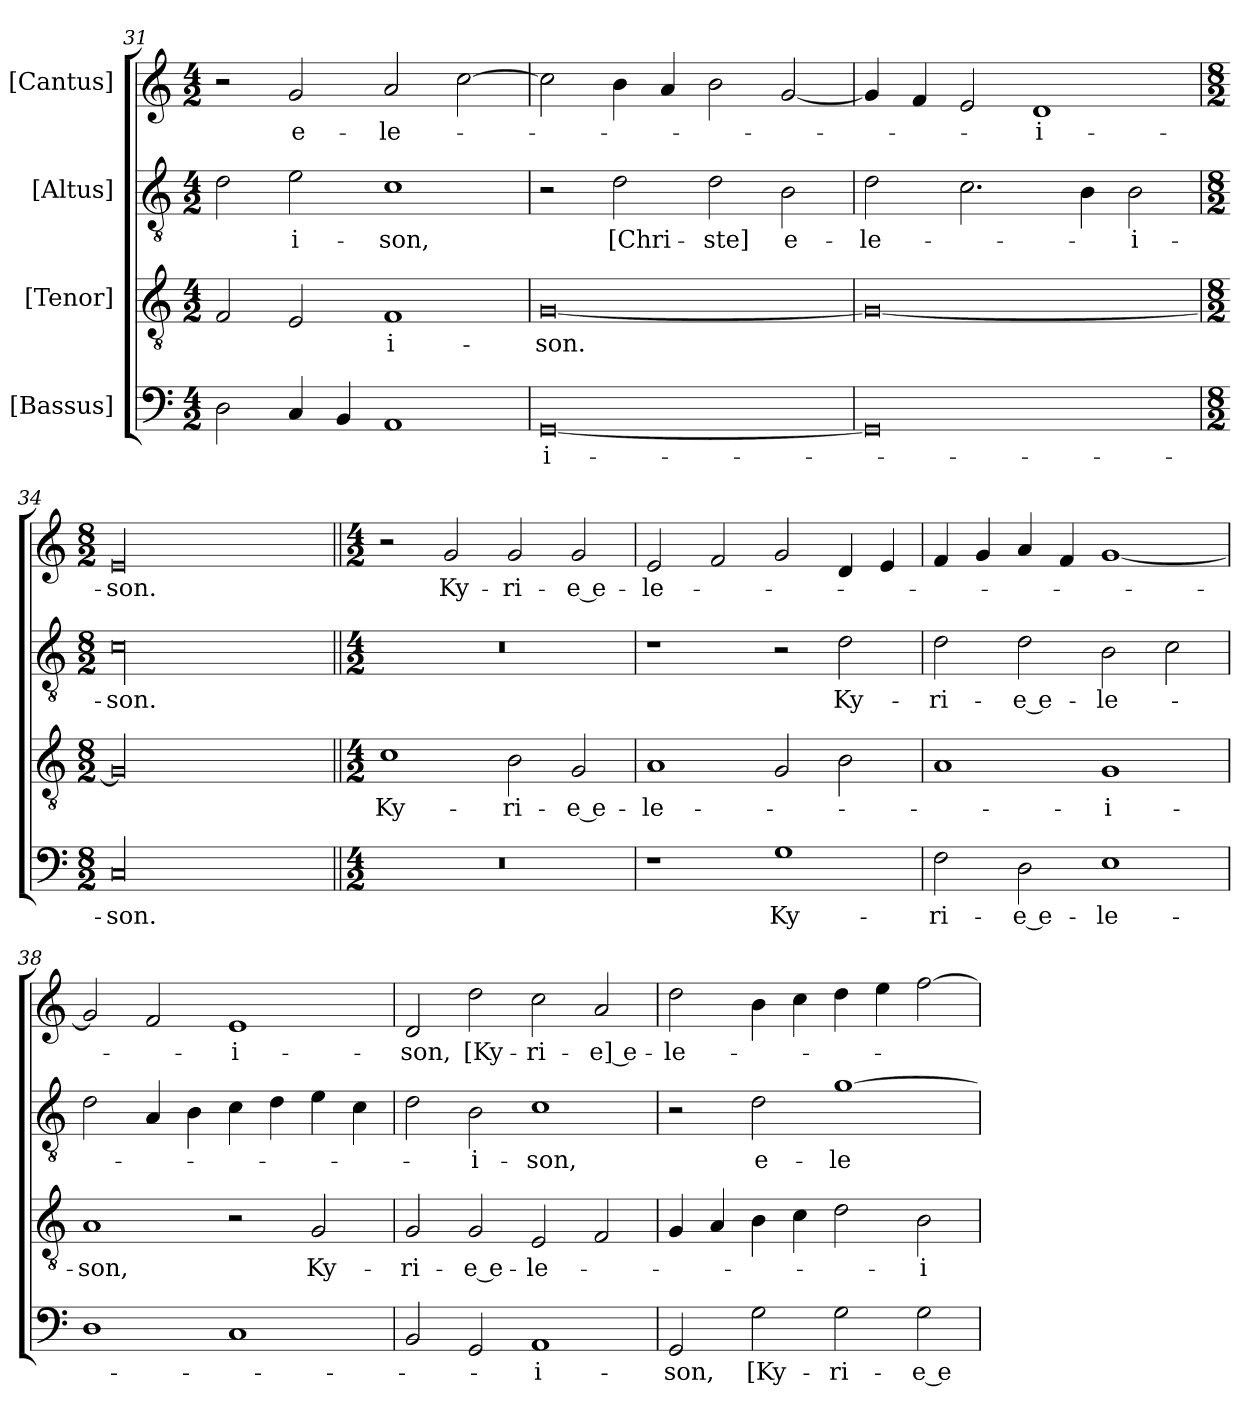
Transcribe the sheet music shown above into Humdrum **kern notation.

**kern	**text	**kern	**text	**kern	**text	**kern	**text
*part4	*part4	*part3	*part3	*part2	*part2	*part1	*part1
*staff4	*staff4	*staff3	*staff3	*staff2	*staff2	*staff1	*staff1
*I"[Bassus]	*	*I"[Tenor]	*	*I"[Altus]	*	*I"[Cantus]	*
*clefF4	*	*clefGv2	*	*clefGv2	*	*clefG2	*
*k[]	*	*k[]	*	*k[]	*	*k[]	*
*M4/2	*	*M4/2	*	*M4/2	*	*M4/2	*
=31	=31	=31	=31	=31	=31	=31	=31
2D\	.	2F/	.	2d\	.	2r	.
4C/	.	2E/	.	2e\	-i-	2g/	e-
4BB/	.	.	.	.	.	.	.
1AA/	.	1F/	-i-	1c\	-son,	2a/	-le-
.	.	.	.	.	.	[2cc\	.
=32	=32	=32	=32	=32	=32	=32	=32
[0GG/	-i-	[0G/	-son.	2r	.	2cc\]	.
.	.	.	.	2d\	[Chri-	4b\	.
.	.	.	.	.	.	4a/	.
.	.	.	.	2d\	-ste]	2b\	.
.	.	.	.	2B\	e-	[2g/	.
=33	=33	=33	=33	=33	=33	=33	=33
0GG/]	.	0G/_	.	2d\	-le-	4g/]	.
.	.	.	.	.	.	4f/	.
.	.	.	.	2.c\	.	2e/	.
.	.	.	.	.	.	1d/	-i-
.	.	.	.	4B\	.	.	.
.	.	.	.	2B\	-i-	.	.
=34	=34	=34	=34	=34	=34	=34	=34
*M8/2	*	*M8/2	*	*M8/2	*	*M8/2	*
00C/	-son.	00G/]	.	00c\	-son.	00e/	-son.
=35||	=35||	=35||	=35||	=35||	=35||	=35||	=35||
*M4/2	*	*M4/2	*	*M4/2	*	*M4/2	*
0r	.	1c\	Ky-	0r	.	2r	.
.	.	.	.	.	.	2g/	Ky-
.	.	2B\	-ri-	.	.	2g/	-ri-
.	.	2G/	-e e-	.	.	2g/	-e e-
=36	=36	=36	=36	=36	=36	=36	=36
1r	.	1A/	-le-	1r	.	2e/	-le-
.	.	.	.	.	.	2f/	.
1G\	Ky-	2G/	.	2r	.	2g/	.
.	.	2B\	.	2d\	Ky-	4d/	.
.	.	.	.	.	.	4e/	.
=37	=37	=37	=37	=37	=37	=37	=37
2F\	-ri-	1A/	.	2d\	-ri-	4f/	.
.	.	.	.	.	.	4g/	.
2D\	-e e-	.	.	2d\	-e e-	4a/	.
.	.	.	.	.	.	4f/	.
1E\	-le-	1G/	-i-	2B\	-le-	[1g/	.
.	.	.	.	2c\	.	.	.
=38	=38	=38	=38	=38	=38	=38	=38
1D\	.	1A/	-son,	2d\	.	2g/]	.
.	.	.	.	4A/	.	2f/	.
.	.	.	.	4B\	.	.	.
1C/	.	2r	.	4c\	.	1e/	-i-
.	.	.	.	4d\	.	.	.
.	.	2G/	Ky-	4e\	.	.	.
.	.	.	.	4c\	.	.	.
=39	=39	=39	=39	=39	=39	=39	=39
2BB/	.	2G/	-ri-	2d\	.	2d/	-son,
2GG/	.	2G/	-e e-	2B\	-i-	2dd\	[Ky-
1AA/	-i-	2E/	-le-	1c\	-son,	2cc\	-ri-
.	.	2F/	.	.	.	2a/	-e] e-
=40	=40	=40	=40	=40	=40	=40	=40
2GG/	-son,	4G/	.	2r	.	2dd\	-le-
.	.	4A/	.	.	.	.	.
2G\	[Ky-	4B\	.	2d\	e-	4b\	.
.	.	4c\	.	.	.	4cc\	.
2G\	-ri-	2d\	.	[1g\	-le-	4dd\	.
.	.	.	.	.	.	4ee\	.
2G\	-e e-	2B\	-i-	.	.	[2ff\	.
=	=	=	=	=	=	=	=
*-	*-	*-	*-	*-	*-	*-	*-
